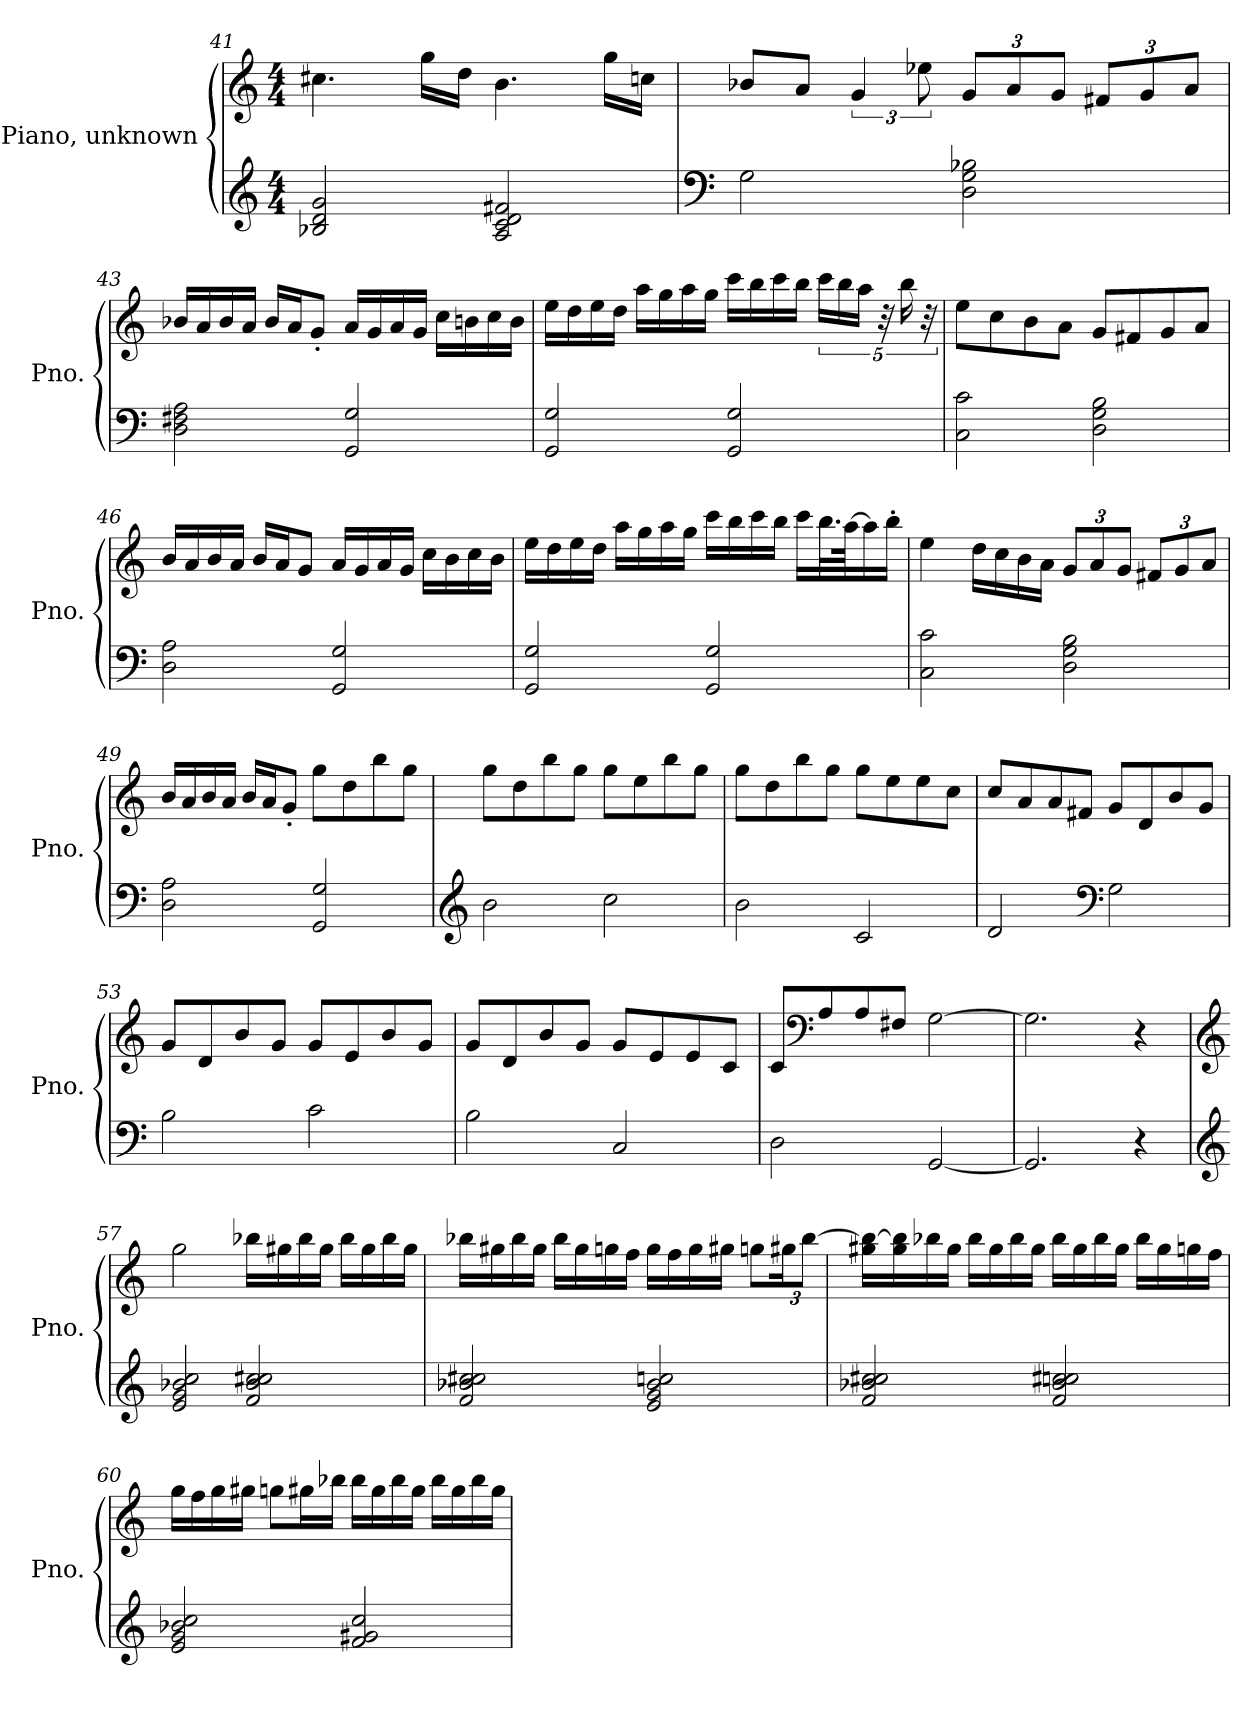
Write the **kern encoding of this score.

**kern	**kern
*part1	*part1
*staff2	*staff1
*I"Piano, unknown	*
*I'Pno.	*
*clefG2	*clefG2
*k[]	*k[]
*M4/4	*M4/4
=41	=41
2B-X/ 2d/ 2g/	4.cc#X\
.	16gg\LL
.	16dd\JJ
2A/ 2c/ 2d/ 2f#X/	4.b\
.	16gg\LL
.	16ccn\JJ
!!LO:PB:g=z
=42	=42
*clefF4	*
2G\	8b-X/L
.	8a/J
.	6g/
.	12ee-X\
*	*Xbrackettup
2D\ 2G\ 2B-X\	12g/L
.	12a/
.	12g/J
.	12f#X/L
.	12g/
.	12a/J
=43	=43
2D\ 2F#X\ 2A\	16b-X/LL
.	16a/
.	16b-/
.	16a/JJ
.	16b-/LL
.	16a/J
.	8g'/J
2GG/ 2G/	16a/LL
.	16g/
.	16a/
.	16g/JJ
.	16cc\LL
.	16bn\
.	16cc\
.	16b\JJ
!!LO:LB:g=z
=44	=44
2GG/ 2G/	16ee\LL
.	16dd\
.	16ee\
.	16dd\JJ
.	16aa\LL
.	16gg\
.	16aa\
.	16gg\JJ
2GG/ 2G/	16ccc\LL
.	16bb\
.	16ccc\
.	16bb\JJ
*	*brackettup
.	20ccc\LL
.	20bb\
.	20aa\JJ
.	40r
.	20bb\
.	40r
=45	=45
2C\ 2c\	8ee\L
.	8cc\
.	8b\
.	8a\J
2D\ 2G\ 2B\	8g/L
.	8f#X/
.	8g/
.	8a/J
=46	=46
2D\ 2A\	16b/LL
.	16a/
.	16b/
.	16a/JJ
.	16b/LL
.	16a/J
.	8g/J
2GG/ 2G/	16a/LL
.	16g/
.	16a/
.	16g/JJ
.	16cc\LL
.	16b\
.	16cc\
.	16b\JJ
!!LO:LB:g=z
=47	=47
2GG/ 2G/	16ee\LL
.	16dd\
.	16ee\
.	16dd\JJ
.	16aa\LL
.	16gg\
.	16aa\
.	16gg\JJ
2GG/ 2G/	16ccc\LL
.	16bb\
.	16ccc\
.	16bb\JJ
.	16ccc\LL
.	32.bb\L
.	[64aa\JK
.	16aa\]
.	16bb'\JJ
=48	=48
2C\ 2c\	4ee\
.	16dd\LL
.	16cc\
.	16b\
.	16a\JJ
*	*Xbrackettup
2D\ 2G\ 2B\	12g/L
.	12a/
.	12g/J
.	12f#X/L
.	12g/
.	12a/J
=49	=49
2D\ 2A\	16b/LL
.	16a/
.	16b/
.	16a/JJ
.	16b/LL
.	16a/J
.	8g'/J
2GG/ 2G/	8gg\L
.	8dd\
.	8bb\
.	8gg\J
!!LO:LB:g=z
=50	=50
*clefG2	*
2b\	8gg\L
.	8dd\
.	8bb\
.	8gg\J
2cc\	8gg\L
.	8ee\
.	8bb\
.	8gg\J
=51	=51
2b\	8gg\L
.	8dd\
.	8bb\
.	8gg\J
2c/	8gg\L
.	8ee\
.	8ee\
.	8cc\J
=52	=52
2d/	8cc/L
.	8a/
.	8a/
.	8f#X/J
*clefF4	*
2G\	8g/L
.	8d/
.	8b/
.	8g/J
=53	=53
2B\	8g/L
.	8d/
.	8b/
.	8g/J
2c\	8g/L
.	8e/
.	8b/
.	8g/J
=54	=54
2B\	8g/L
.	8d/
.	8b/
.	8g/J
2C/	8g/L
.	8e/
.	8e/
.	8c/J
!!LO:LB:g=z
=55	=55
2D\	8c/L
*	*clefF4
.	8A/
.	8A/
.	8F#X/J
[2GG/	[2G\
=56	=56
2.GG/]	2.G\]
4r	4r
=57	=57
*clefG2	*clefG2
2e/ 2g/ 2b-X/ 2cc/	2gg\
2f/ 2b-/ 2cc/ 2cc#X/	16bb-X\LL
.	16gg#X\
.	16bb-\
.	16gg#\JJ
.	16bb-\LL
.	16gg#\
.	16bb-\
.	16gg#\JJ
=58	=58
2f/ 2b-X/ 2cc/ 2cc#X/	16bb-X\LL
.	16gg#X\
.	16bb-\
.	16gg#\JJ
.	16bb-\LL
.	16gg#\
.	16ggn\
.	16ff\JJ
2e/ 2g/ 2b-/ 2ccn/	16gg\LL
.	16ff\
.	16gg\
.	16gg#X\JJ
.	8ggn\L
.	24gg#X\K
.	[12bb-\J
!!LO:LB:g=z
=59	=59
2f/ 2b-X/ 2cc/ 2cc#X/	16gg#X\ 16bb-\_LL
.	16gg#\ 16bb-\]
.	16bb-X\
.	16gg#\JJ
.	16bb-\LL
.	16gg#\
.	16bb-\
.	16gg#\JJ
2f/ 2b-/ 2ccn/ 2cc#X/	16bb-\LL
.	16gg#\
.	16bb-\
.	16gg#\JJ
.	16bb-\LL
.	16gg#\
.	16ggn\
.	16ff\JJ
=60	=60
2e/ 2g/ 2b-X/ 2cc/	16gg\LL
.	16ff\
.	16gg\
.	16gg#X\JJ
.	8ggn\L
.	16gg#X\L
.	16bb-X\JJ
2f/ 2g#X/ 2cc/	16bb-\LL
.	16gg#\
.	16bb-\
.	16gg#\JJ
.	16bb-\LL
.	16gg#\
.	16bb-\
.	16gg#\JJ
=	=
*-	*-
